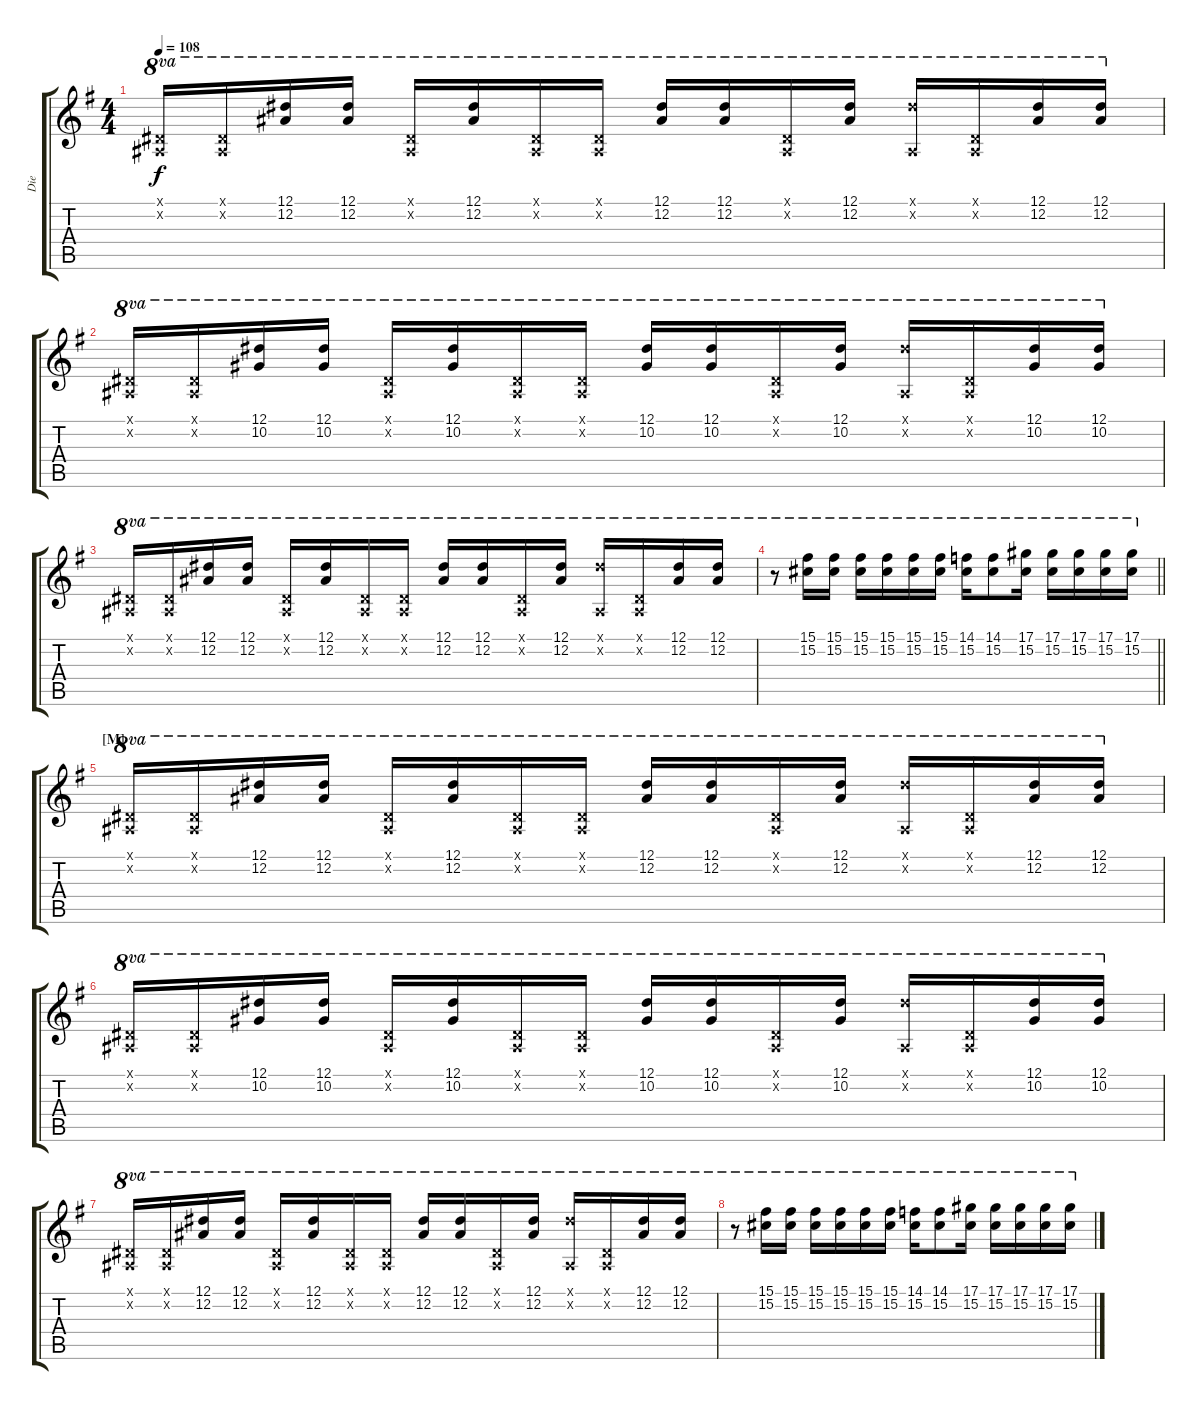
\track ("Die" "Die") {instrument overdrivenguitar}
\staff {score tabs}
\tuning (Eb4 Bb3 Gb3 Db3 Ab2 Db2) {hide}
\ts (4 4)
\tempo 108
\clef g2
\ks g
(0.1{x} 0.2{x}).16{ot 8va dy f} (0.1{x} 0.2{x}).16{ot 8va} (12.1 12.2).16{ot 8va} (12.1 12.2).16{ot 8va} (0.1{x} 0.2{x}).16{ot 8va} (12.1 12.2).16{ot 8va} (0.1{x} 0.2{x}).16{ot 8va} (0.1{x} 0.2{x}).16{ot 8va} (12.1 12.2).16{ot 8va} (12.1 12.2).16{ot 8va} (0.1{x} 0.2{x}).16{ot 8va} (12.1 12.2).16{ot 8va} (12.1{x} 0.2{x}).16{ot 8va} (0.1{x} 0.2{x}).16{ot 8va} (12.1 12.2).16{ot 8va} (12.1 12.2).16{ot 8va} |
(0.1{x} 0.2{x}).16{ot 8va} (0.1{x} 0.2{x}).16{ot 8va} (12.1 10.2).16{ot 8va} (12.1 10.2).16{ot 8va} (0.1{x} 0.2{x}).16{ot 8va} (12.1 10.2).16{ot 8va} (0.1{x} 0.2{x}).16{ot 8va} (0.1{x} 0.2{x}).16{ot 8va} (12.1 10.2).16{ot 8va} (12.1 10.2).16{ot 8va} (0.1{x} 0.2{x}).16{ot 8va} (12.1 10.2).16{ot 8va} (12.1{x} 0.2{x}).16{ot 8va} (0.1{x} 0.2{x}).16{ot 8va} (12.1 10.2).16{ot 8va} (12.1 10.2).16{ot 8va} |
(0.1{x} 0.2{x}).16{ot 8va} (0.1{x} 0.2{x}).16{ot 8va} (12.1 12.2).16{ot 8va} (12.1 12.2).16{ot 8va} (0.1{x} 0.2{x}).16{ot 8va} (12.1 12.2).16{ot 8va} (0.1{x} 0.2{x}).16{ot 8va} (0.1{x} 0.2{x}).16{ot 8va} (12.1 12.2).16{ot 8va} (12.1 12.2).16{ot 8va} (0.1{x} 0.2{x}).16{ot 8va} (12.1 12.2).16{ot 8va} (12.1{x} 0.2{x}).16{ot 8va} (0.1{x} 0.2{x}).16{ot 8va} (12.1 12.2).16{ot 8va} (12.1 12.2).16{ot 8va} |
\barLineRight lightlight
r.8{ot 8va} (15.1 15.2).16{ot 8va} (15.1 15.2).16{ot 8va} (15.1 15.2).16{ot 8va} (15.1 15.2).16{ot 8va} (15.1 15.2).16{ot 8va} (15.1 15.2).16{ot 8va} (14.1 15.2).16{ot 8va} (14.1 15.2).8{ot 8va} (17.1 15.2).16{ot 8va} (17.1 15.2).16{ot 8va} (17.1 15.2).16{ot 8va} (17.1 15.2).16{ot 8va} (17.1 15.2).16{ot 8va} |
\section ("" "[M]")
(0.1{x} 0.2{x}).16{ot 8va} (0.1{x} 0.2{x}).16{ot 8va} (12.1 12.2).16{ot 8va} (12.1 12.2).16{ot 8va} (0.1{x} 0.2{x}).16{ot 8va} (12.1 12.2).16{ot 8va} (0.1{x} 0.2{x}).16{ot 8va} (0.1{x} 0.2{x}).16{ot 8va} (12.1 12.2).16{ot 8va} (12.1 12.2).16{ot 8va} (0.1{x} 0.2{x}).16{ot 8va} (12.1 12.2).16{ot 8va} (12.1{x} 0.2{x}).16{ot 8va} (0.1{x} 0.2{x}).16{ot 8va} (12.1 12.2).16{ot 8va} (12.1 12.2).16{ot 8va} |
(0.1{x} 0.2{x}).16{ot 8va} (0.1{x} 0.2{x}).16{ot 8va} (12.1 10.2).16{ot 8va} (12.1 10.2).16{ot 8va} (0.1{x} 0.2{x}).16{ot 8va} (12.1 10.2).16{ot 8va} (0.1{x} 0.2{x}).16{ot 8va} (0.1{x} 0.2{x}).16{ot 8va} (12.1 10.2).16{ot 8va} (12.1 10.2).16{ot 8va} (0.1{x} 0.2{x}).16{ot 8va} (12.1 10.2).16{ot 8va} (12.1{x} 0.2{x}).16{ot 8va} (0.1{x} 0.2{x}).16{ot 8va} (12.1 10.2).16{ot 8va} (12.1 10.2).16{ot 8va} |
(0.1{x} 0.2{x}).16{ot 8va} (0.1{x} 0.2{x}).16{ot 8va} (12.1 12.2).16{ot 8va} (12.1 12.2).16{ot 8va} (0.1{x} 0.2{x}).16{ot 8va} (12.1 12.2).16{ot 8va} (0.1{x} 0.2{x}).16{ot 8va} (0.1{x} 0.2{x}).16{ot 8va} (12.1 12.2).16{ot 8va} (12.1 12.2).16{ot 8va} (0.1{x} 0.2{x}).16{ot 8va} (12.1 12.2).16{ot 8va} (12.1{x} 0.2{x}).16{ot 8va} (0.1{x} 0.2{x}).16{ot 8va} (12.1 12.2).16{ot 8va} (12.1 12.2).16{ot 8va} |
r.8{ot 8va} (15.1 15.2).16{ot 8va} (15.1 15.2).16{ot 8va} (15.1 15.2).16{ot 8va} (15.1 15.2).16{ot 8va} (15.1 15.2).16{ot 8va} (15.1 15.2).16{ot 8va} (14.1 15.2).16{ot 8va} (14.1 15.2).8{ot 8va} (17.1 15.2).16{ot 8va} (17.1 15.2).16{ot 8va} (17.1 15.2).16{ot 8va} (17.1 15.2).16{ot 8va} (17.1 15.2).16{ot 8va}
